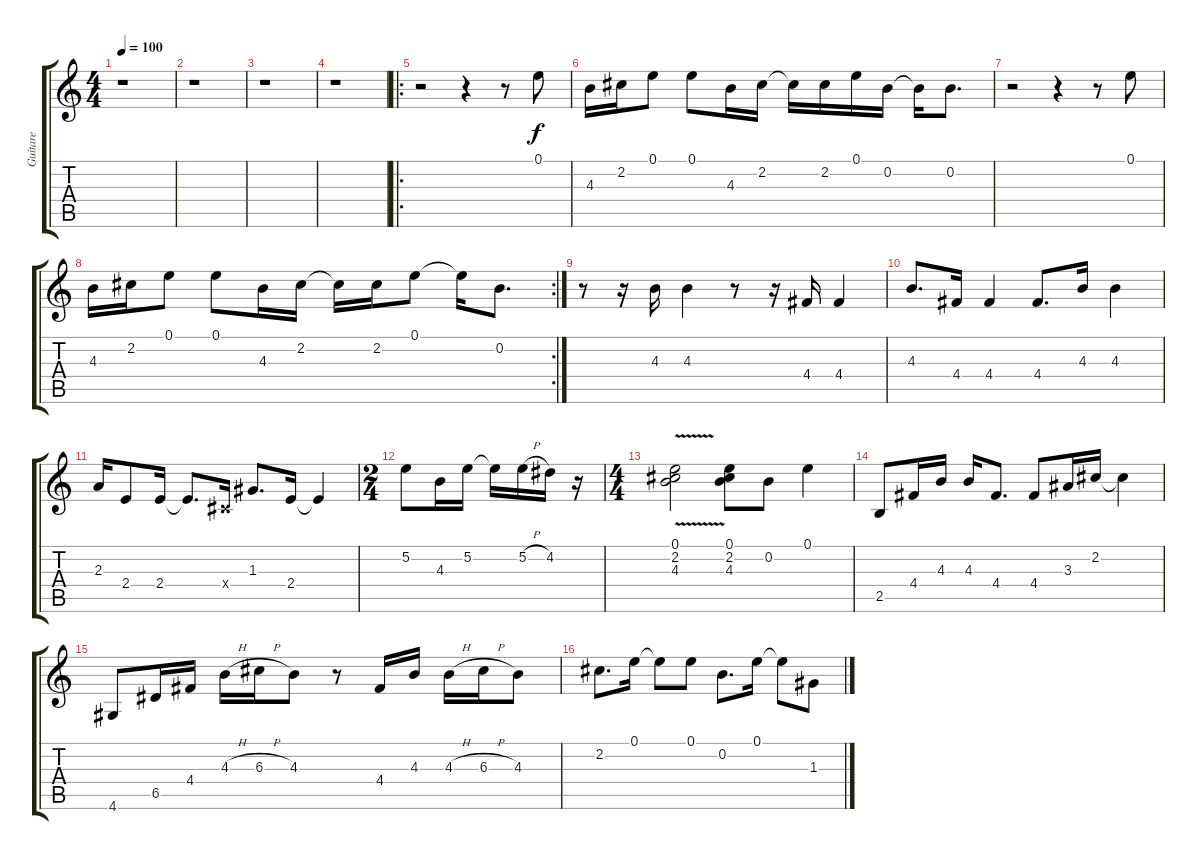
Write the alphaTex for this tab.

\track ("Guitare" "Guitare") {instrument electricguitarclean}
\staff {score tabs}
\tuning (E4 B3 G3 D3 A2 E2) {hide}
\ts (4 4)
\tempo 100
\clef g2
\ks c
r.1{dy f instrument electricguitarclean} |
r.1 |
r.1 |
r.1 |
\ro
r.2 r.4 r.8 0.1.8 |
4.3.16 2.2.16 0.1.8 0.1.8 4.3.16 2.2.16 2.2{t}.16 2.2.16 0.1.16 0.2.16 0.2{t}.16 0.2.8{d} |
r.2 r.4 r.8 0.1.8 |
\rc 2
4.3.16 2.2.16 0.1.8 0.1.8 4.3.16 2.2.16 2.2{t}.16 2.2.16 0.1.8 0.1{t}.16 0.2.8{d} |
r.8 r.16 4.3.16 4.3.4 r.8 r.16 4.4.16 4.4.4 |
4.3.8{d} 4.4.16 4.4.4 4.4.8{d} 4.3.16 4.3.4 |
2.3.16 2.4.8 2.4.16 2.4{t}.8{d} -1.4{x}.16 1.3.8{d} 2.4.16 2.4{t}.4 |
\ts (2 4)
5.2.8 4.3.16 5.2.16 5.2{t}.16 5.2{h}.16 4.2.16 r.16 |
\ts (4 4)
(0.1{v} 2.2{v} 4.3{v}).2 (0.1 2.2 4.3).8 0.2.8 0.1.4 |
2.5.8 4.4.16 4.3.16 4.3.16 4.4.8{d} 4.4.8 3.3.16 2.2.16 2.2{t}.4 |
4.6.8 6.5.16 4.4.16 4.3{h}.16 6.3{h}.16 4.3.8 r.8 4.4.16 4.3.16 4.3{h}.16 6.3{h}.16 4.3.8 |
2.2.8{d} 0.1.16 0.1{t}.8 0.1.8 0.2.8{d} 0.1.16 0.1{t}.8 1.3.8
